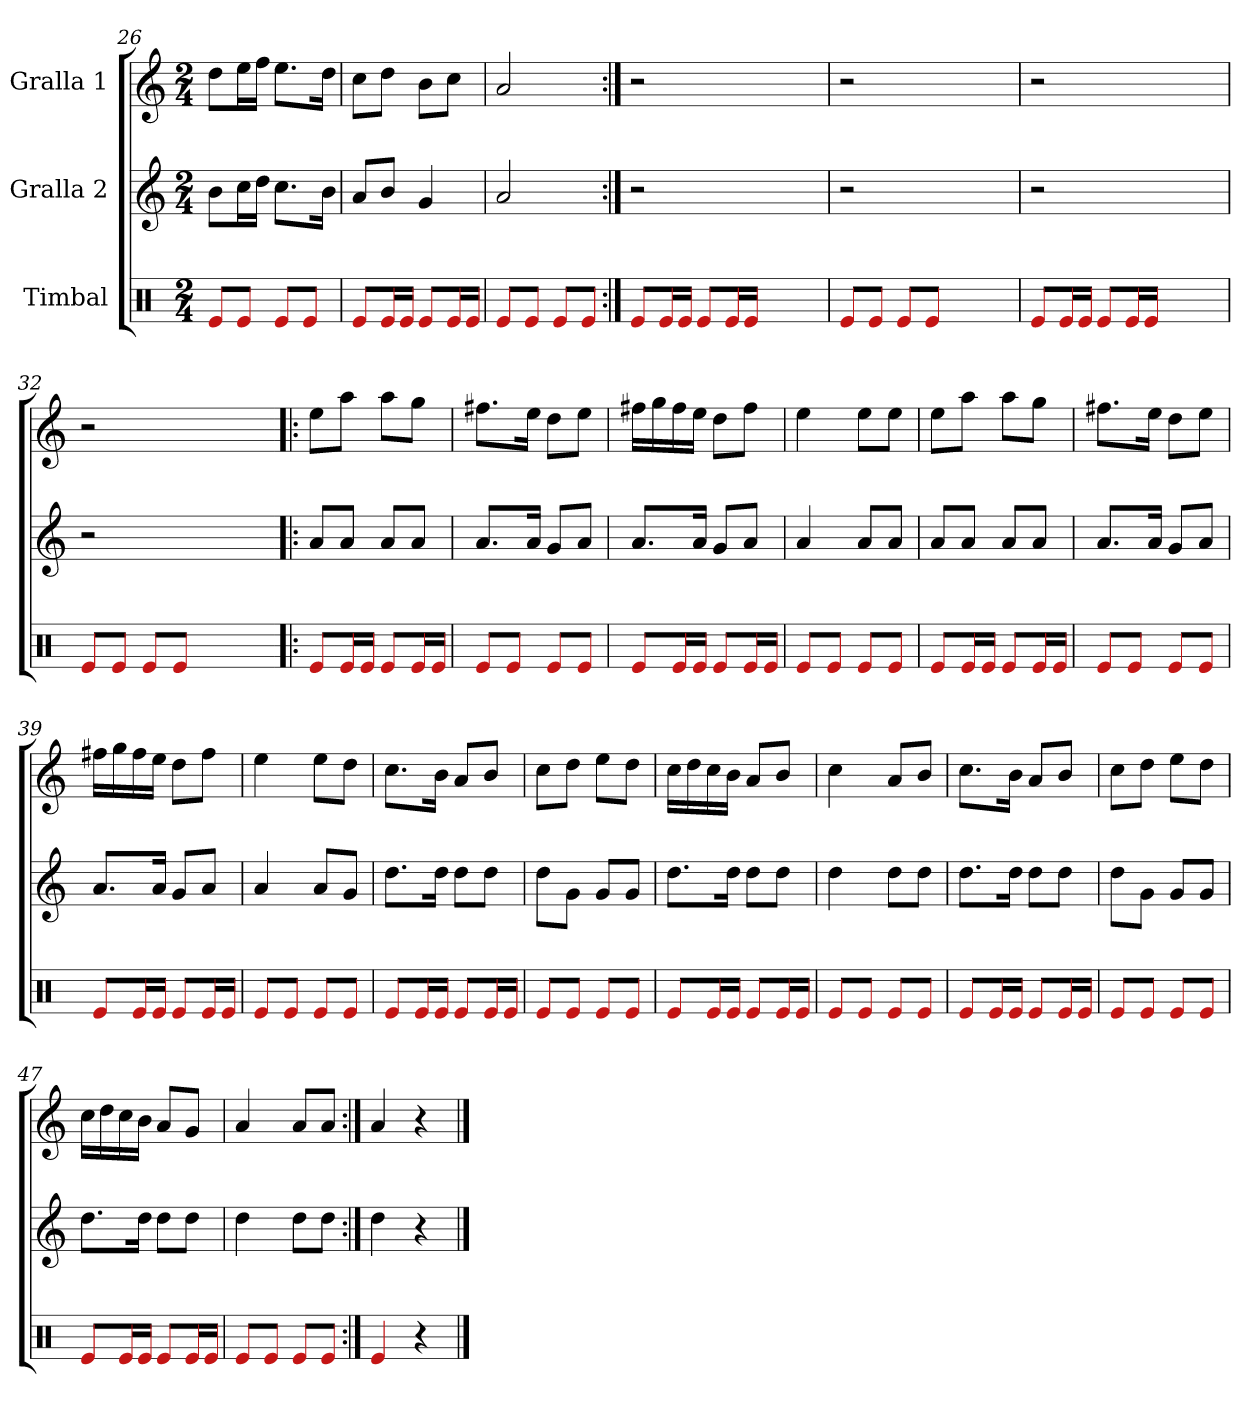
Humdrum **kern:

**kern	**kern	**kern
*part3	*part2	*part1
*staff3	*staff2	*staff1
*I"Timbal	*I"Gralla 2	*I"Gralla 1
*clefX	*clefG2	*clefG2
*k[]	*k[]	*k[]
*M2/4	*M2/4	*M2/4
=26	=26	=26
8e/L	8b\L	8dd\L
8e/J	16cc\L	16ee\L
.	16dd\JJ	16ff\JJ
8e/L	8.cc\L	8.ee\L
8e/J	.	.
.	16b\Jk	16dd\Jk
=27	=27	=27
8e/L	8a/L	8cc\L
16e/L	8b/J	8dd\J
16e/JJ	.	.
8e/L	4g/	8b\L
16e/L	.	8cc\J
16e/JJ	.	.
!!LO:LB:g=z
=28	=28	=28
8e/L	2a/	2a/
8e/J	.	.
8e/L	.	.
8e/J	.	.
=29:|!	=29:|!	=29:|!
8e/L	2r	2r
16e/L	.	.
16e/JJ	.	.
8e/L	.	.
16e/L	.	.
16e/JJ	.	.
2ryy	2ryy	2ryy
=30	=30	=30
8e/L	2r	2r
8e/J	.	.
8e/L	.	.
8e/J	.	.
2ryy	2ryy	2ryy
=31	=31	=31
8e/L	2r	2r
16e/L	.	.
16e/JJ	.	.
8e/L	.	.
16e/L	.	.
16e/JJ	.	.
2ryy	2ryy	2ryy
=32	=32	=32
8e/L	2r	2r
8e/J	.	.
8e/L	.	.
8e/J	.	.
2ryy	2ryy	2ryy
=33!|:	=33!|:	=33!|:
8e/L	8a/L	8ee\L
16e/L	8a/J	8aa\J
16e/JJ	.	.
8e/L	8a/L	8aa\L
16e/L	8a/J	8gg\J
16e/JJ	.	.
=34	=34	=34
8e/L	8.a/L	8.ff#X\L
8e/J	.	.
.	16a/Jk	16ee\Jk
8e/L	8g/L	8dd\L
8e/J	8a/J	8ee\J
!!LO:LB:g=z
=35	=35	=35
8e/L	8.a/L	16ff#X\LL
.	.	16gg\
16e/L	.	16ff#\
16e/JJ	16a/Jk	16ee\JJ
8e/L	8g/L	8dd\L
16e/L	8a/J	8ff#\J
16e/JJ	.	.
=36	=36	=36
8e/L	4a/	4ee\
8e/J	.	.
8e/L	8a/L	8ee\L
8e/J	8a/J	8ee\J
=37	=37	=37
8e/L	8a/L	8ee\L
16e/L	8a/J	8aa\J
16e/JJ	.	.
8e/L	8a/L	8aa\L
16e/L	8a/J	8gg\J
16e/JJ	.	.
=38	=38	=38
8e/L	8.a/L	8.ff#X\L
8e/J	.	.
.	16a/Jk	16ee\Jk
8e/L	8g/L	8dd\L
8e/J	8a/J	8ee\J
=39	=39	=39
8e/L	8.a/L	16ff#X\LL
.	.	16gg\
16e/L	.	16ff#\
16e/JJ	16a/Jk	16ee\JJ
8e/L	8g/L	8dd\L
16e/L	8a/J	8ff#\J
16e/JJ	.	.
=40	=40	=40
8e/L	4a/	4ee\
8e/J	.	.
8e/L	8a/L	8ee\L
8e/J	8g/J	8dd\J
=41	=41	=41
8e/L	8.dd\L	8.cc\L
16e/L	.	.
16e/JJ	16dd\Jk	16b\Jk
8e/L	8dd\L	8a/L
16e/L	8dd\J	8b/J
16e/JJ	.	.
=42	=42	=42
8e/L	8dd\L	8cc\L
8e/J	8g\J	8dd\J
8e/L	8g/L	8ee\L
8e/J	8g/J	8dd\J
!!LO:LB:g=z
=43	=43	=43
8e/L	8.dd\L	16cc\LL
.	.	16dd\
16e/L	.	16cc\
16e/JJ	16dd\Jk	16b\JJ
8e/L	8dd\L	8a/L
16e/L	8dd\J	8b/J
16e/JJ	.	.
=44	=44	=44
8e/L	4dd\	4cc\
8e/J	.	.
8e/L	8dd\L	8a/L
8e/J	8dd\J	8b/J
=45	=45	=45
8e/L	8.dd\L	8.cc\L
16e/L	.	.
16e/JJ	16dd\Jk	16b\Jk
8e/L	8dd\L	8a/L
16e/L	8dd\J	8b/J
16e/JJ	.	.
=46	=46	=46
8e/L	8dd\L	8cc\L
8e/J	8g\J	8dd\J
8e/L	8g/L	8ee\L
8e/J	8g/J	8dd\J
=47	=47	=47
8e/L	8.dd\L	16cc\LL
.	.	16dd\
16e/L	.	16cc\
16e/JJ	16dd\Jk	16b\JJ
8e/L	8dd\L	8a/L
16e/L	8dd\J	8g/J
16e/JJ	.	.
=48	=48	=48
8e/L	4dd\	4a/
8e/J	.	.
8e/L	8dd\L	8a/L
8e/J	8dd\J	8a/J
=49:|!	=49:|!	=49:|!
4e/	4dd\	4a/
4r	4r	4r
==	==	==
*-	*-	*-
